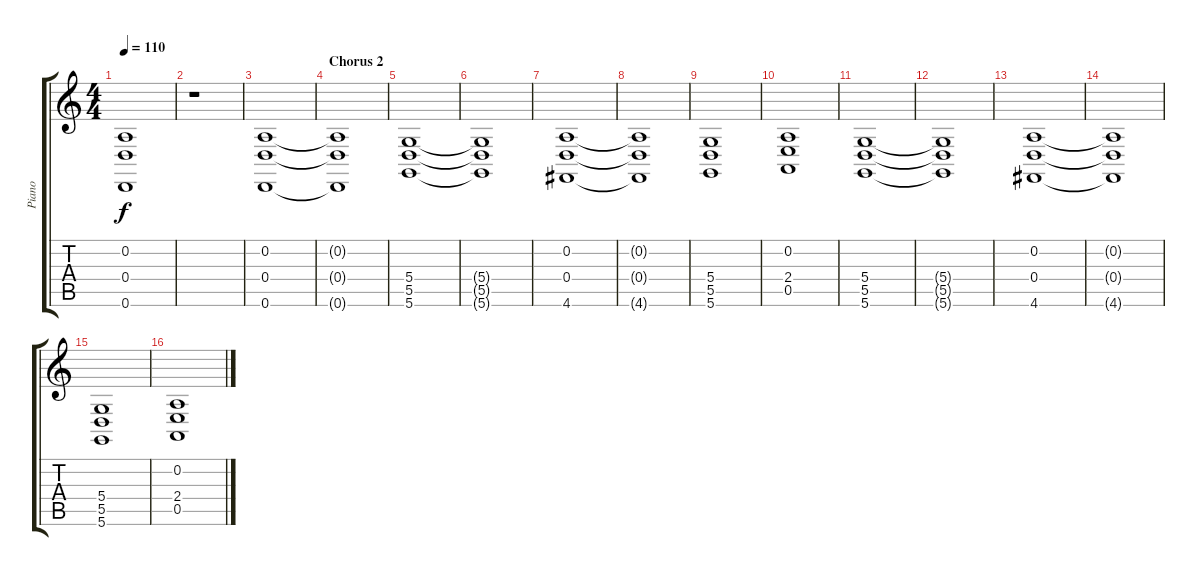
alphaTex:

\track ("Piano" "Piano") {instrument acousticgrandpiano}
\staff {score tabs}
\tuning (D4 A3 Gb3 D3 A2 D2) {hide}
\ts (4 4)
\tempo 110
\clef g2
\ks c
(0.2 0.4 0.6).1{dy f} |
r.1 |
(0.2 0.4 0.6).1 |
\section ("" "Chorus 2")
(0.2{t} 0.4{t} 0.6{t}).1 |
(5.4 5.5 5.6).1 |
(5.4{t} 5.5{t} 5.6{t}).1 |
(0.2 0.4 4.6).1 |
(0.2{t} 0.4{t} 4.6{t}).1 |
(5.4 5.5 5.6).1 |
(0.2 2.4 0.5).1 |
(5.4 5.5 5.6).1 |
(5.4{t} 5.5{t} 5.6{t}).1 |
(0.2 0.4 4.6).1 |
(0.2{t} 0.4{t} 4.6{t}).1 |
(5.4 5.5 5.6).1 |
(0.2 2.4 0.5).1
